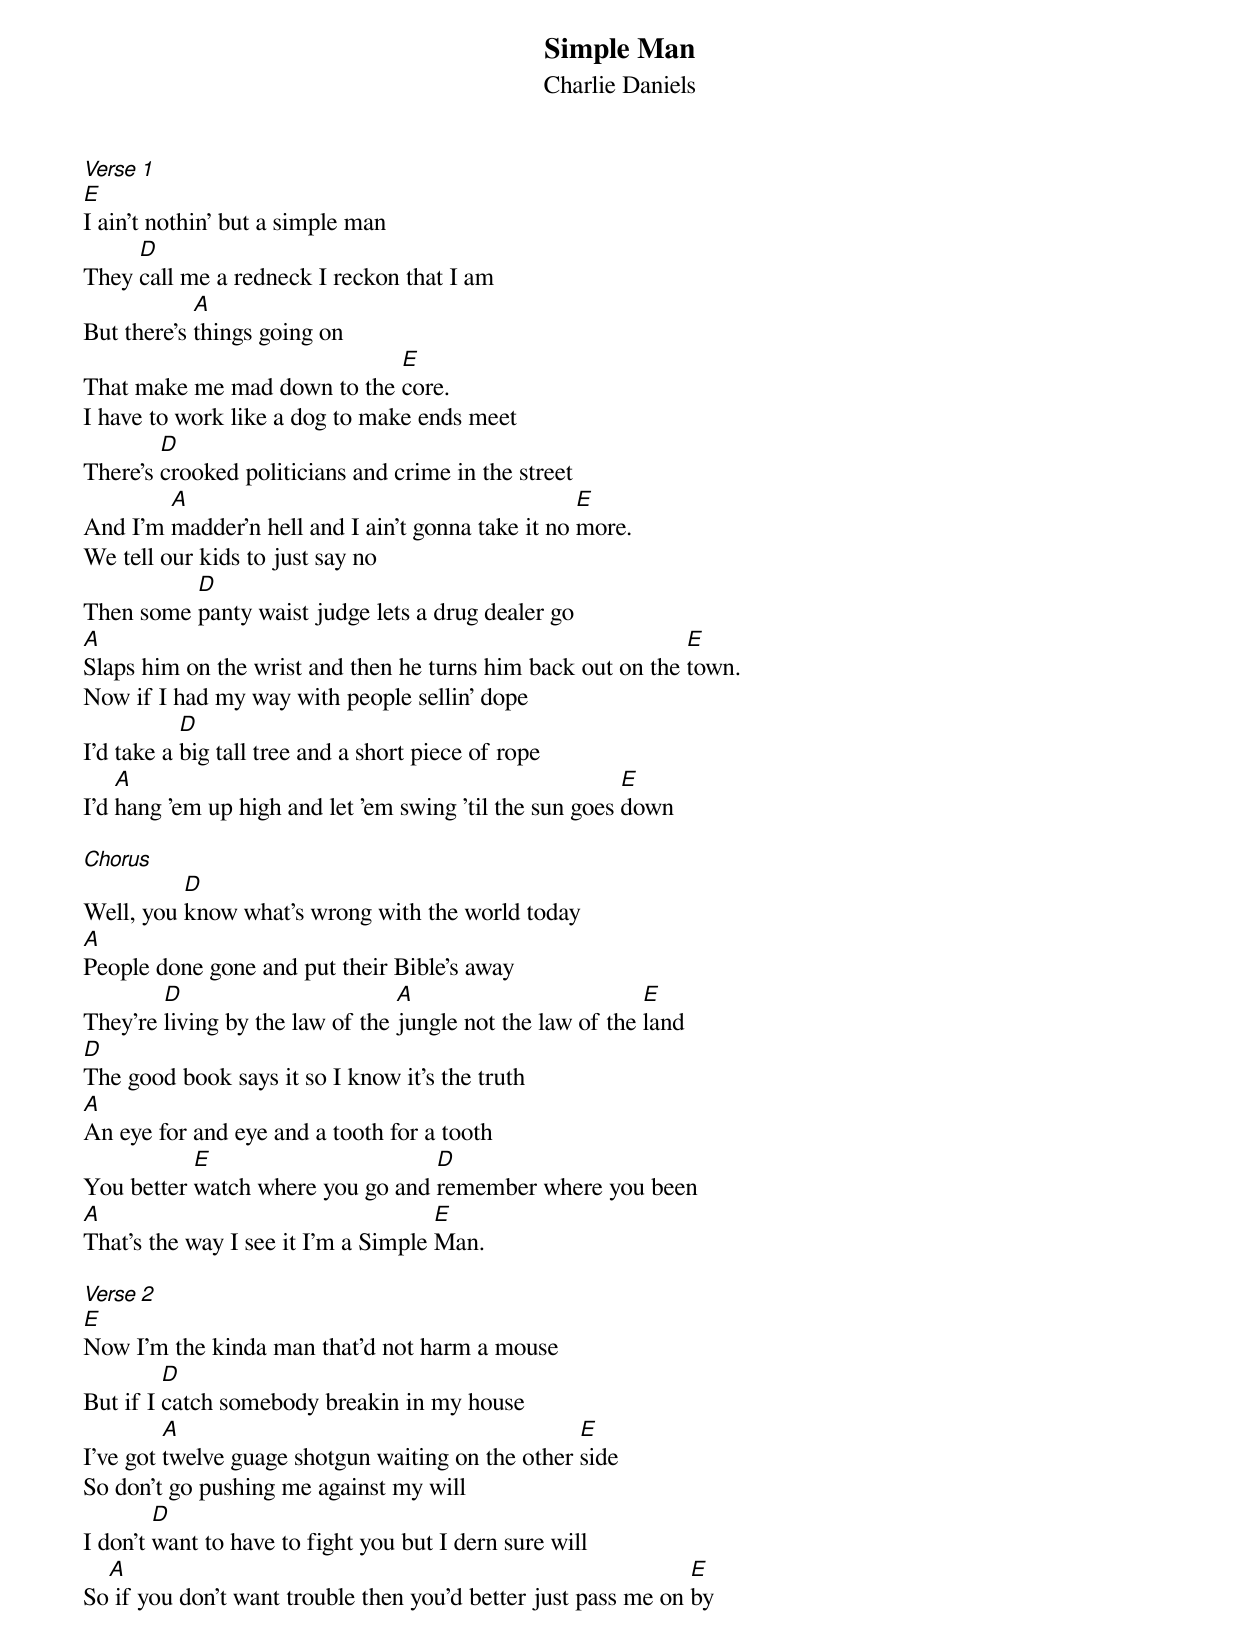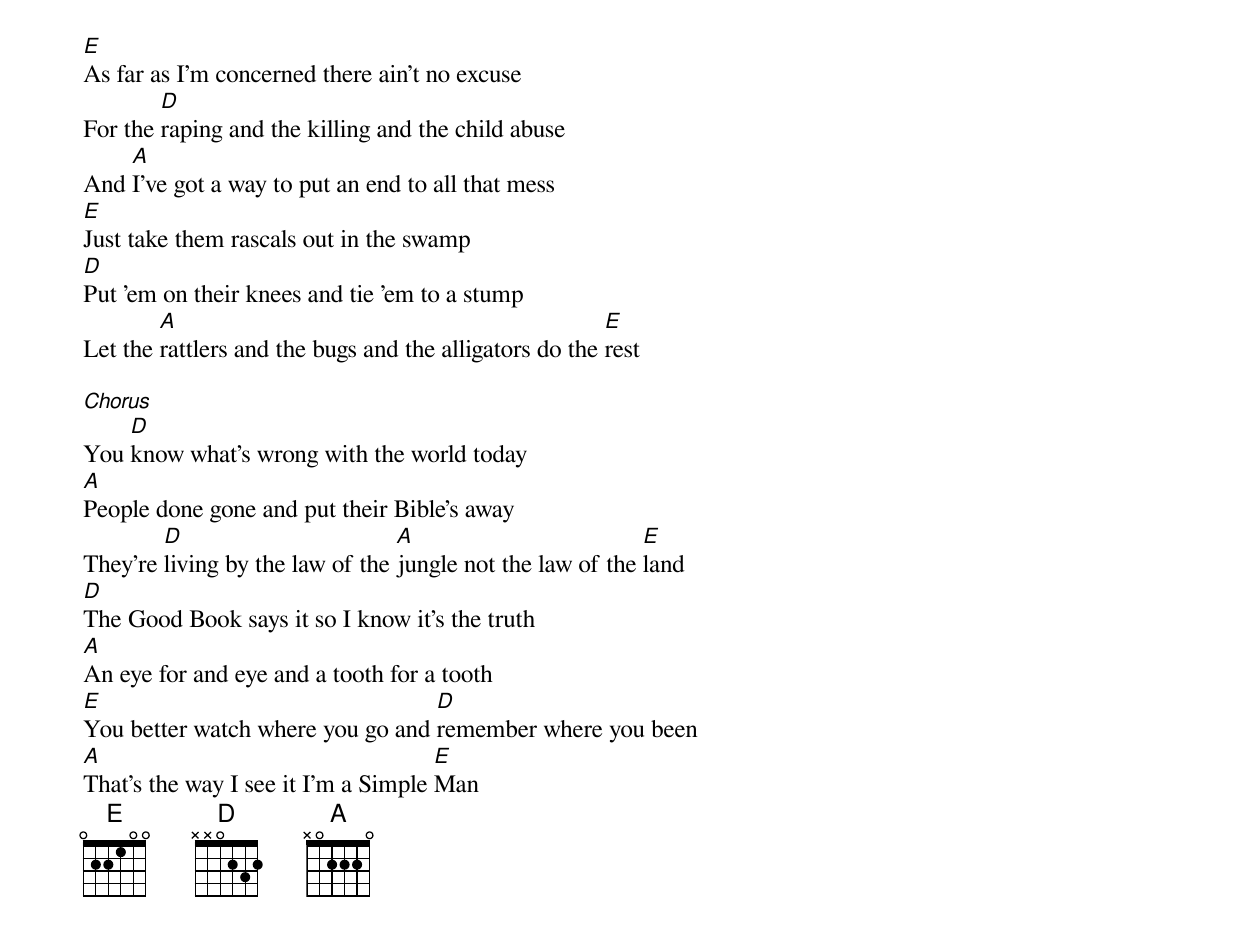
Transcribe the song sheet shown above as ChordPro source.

{title:Simple Man}
{subtitle:Charlie Daniels}
[Verse 1]
[E]I ain't nothin' but a simple man
They [D]call me a redneck I reckon that I am
But there's [A]things going on
That make me mad down to the [E]core.
I have to work like a dog to make ends meet
There's [D]crooked politicians and crime in the street
And I'm [A]madder'n hell and I ain't gonna take it no [E]more.
We tell our kids to just say no
Then some [D]panty waist judge lets a drug dealer go
[A]Slaps him on the wrist and then he turns him back out on the [E]town.
Now if I had my way with people sellin' dope
I'd take a [D]big tall tree and a short piece of rope
I'd [A]hang 'em up high and let 'em swing 'til the sun goes [E]down

[Chorus]
Well, you [D]know what's wrong with the world today
[A]People done gone and put their Bible's away
They're [D]living by the law of the [A]jungle not the law of the [E]land
[D]The good book says it so I know it's the truth
[A]An eye for and eye and a tooth for a tooth
You better [E]watch where you go and [D]remember where you been
[A]That's the way I see it I'm a Simple [E]Man.

[Verse 2]
[E]Now I'm the kinda man that'd not harm a mouse
But if I [D]catch somebody breakin in my house
I've got [A]twelve guage shotgun waiting on the other [E]side
So don't go pushing me against my will
I don't [D]want to have to fight you but I dern sure will
So[A] if you don't want trouble then you'd better just pass me on [E]by
[E]As far as I'm concerned there ain't no excuse
For the [D]raping and the killing and the child abuse
And [A]I've got a way to put an end to all that mess
[E]Just take them rascals out in the swamp
[D]Put 'em on their knees and tie 'em to a stump
Let the [A]rattlers and the bugs and the alligators do the [E]rest

[Chorus]
You [D]know what's wrong with the world today
[A]People done gone and put their Bible's away
They're [D]living by the law of the [A]jungle not the law of the [E]land
[D]The Good Book says it so I know it's the truth
[A]An eye for and eye and a tooth for a tooth
[E]You better watch where you go and [D]remember where you been
[A]That's the way I see it I'm a Simple [E]Man
